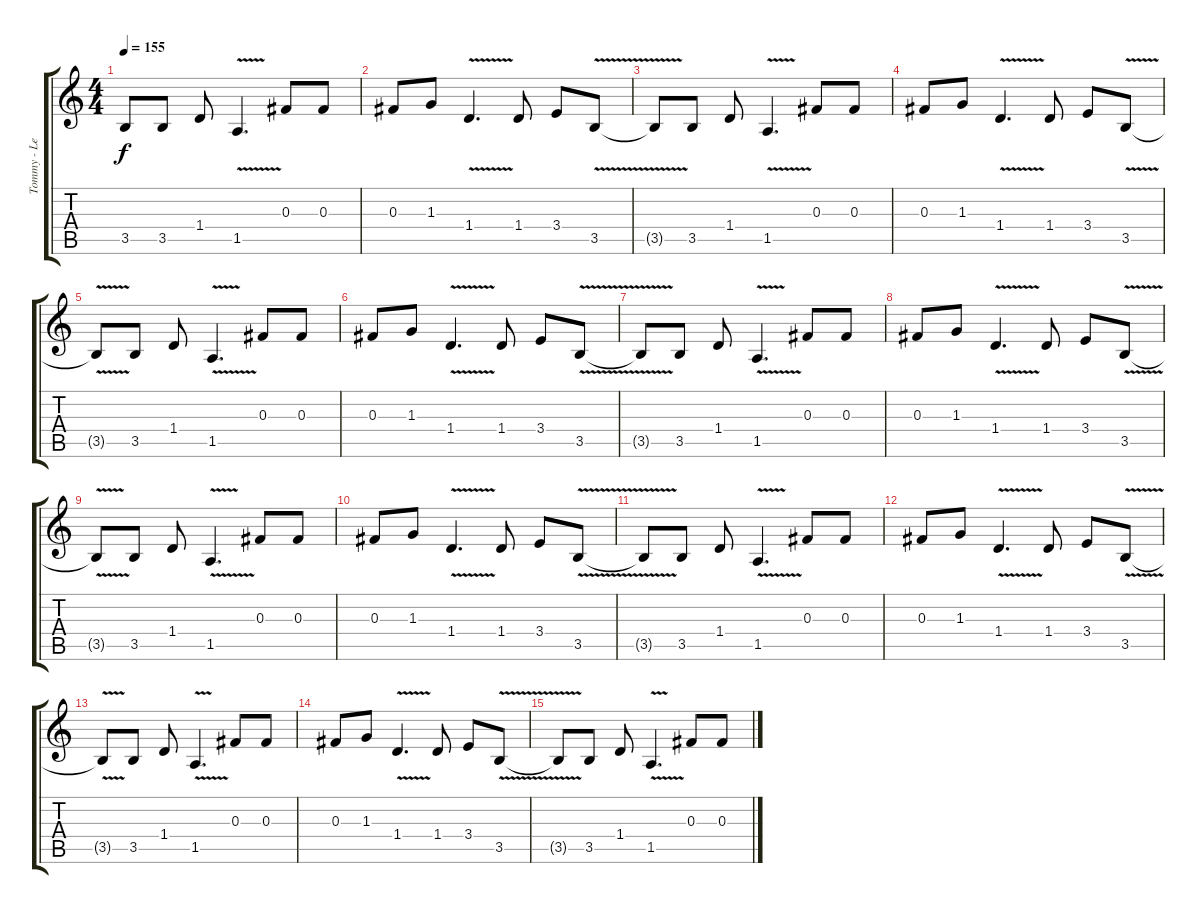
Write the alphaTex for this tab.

\track ("Tommy - Lead Guitar" "Tommy - Le") {instrument distortionguitar}
\staff {score tabs}
\tuning (Eb4 Bb3 Gb3 Db3 Ab2 Eb2) {hide}
\ts (4 4)
\tempo 155
\clef g2
\ks c
3.5{t}.8{dy f} 3.5.8 1.4.8 1.5{v}.4{d} 0.3.8 0.3.8 |
0.3.8 1.3.8 1.4{v}.4{d} 1.4.8 3.4.8 3.5{v}.8 |
3.5{t}.8 3.5.8 1.4.8 1.5{v}.4{d} 0.3.8 0.3.8 |
0.3.8 1.3.8 1.4{v}.4{d} 1.4.8 3.4.8 3.5{v}.8 |
3.5{t}.8 3.5.8 1.4.8 1.5{v}.4{d} 0.3.8 0.3.8 |
0.3.8 1.3.8 1.4{v}.4{d} 1.4.8 3.4.8 3.5{v}.8 |
3.5{t}.8 3.5.8 1.4.8 1.5{v}.4{d} 0.3.8 0.3.8 |
0.3.8 1.3.8 1.4{v}.4{d} 1.4.8 3.4.8 3.5{v}.8 |
3.5{t}.8 3.5.8 1.4.8 1.5{v}.4{d} 0.3.8 0.3.8 |
0.3.8 1.3.8 1.4{v}.4{d} 1.4.8 3.4.8 3.5{v}.8 |
3.5{t}.8 3.5.8 1.4.8 1.5{v}.4{d} 0.3.8 0.3.8 |
0.3.8 1.3.8 1.4{v}.4{d} 1.4.8 3.4.8 3.5{v}.8 |
3.5{t}.8 3.5.8 1.4.8 1.5{v}.4{d} 0.3.8 0.3.8 |
0.3.8 1.3.8 1.4{v}.4{d} 1.4.8 3.4.8 3.5{v}.8 |
3.5{t}.8 3.5.8 1.4.8 1.5{v}.4{d} 0.3.8 0.3.8
